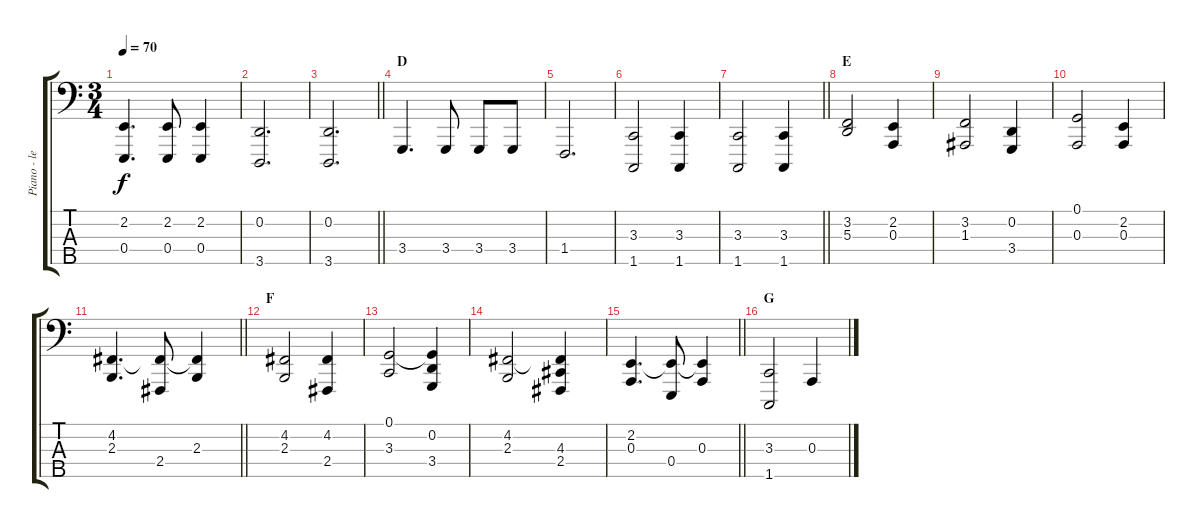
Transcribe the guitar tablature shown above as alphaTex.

\track ("Piano - left" "Piano - le") {instrument brightacousticpiano}
\staff {score tabs}
\tuning (G2 D2 A1 E1 B0) {hide}
\ts (3 4)
\tempo 70
\clef f4
\ks c
(2.2 0.4).4{d dy f} (2.2 0.4).8 (2.2 0.4).4 |
(0.2 3.5).2{d} |
\barLineRight lightlight
(0.2 3.5).2{d} |
\section ("" "D")
3.4.4{d} 3.4.8 3.4.8 3.4.8 |
1.4.2{d} |
(3.3 1.5).2 (3.3 1.5).4 |
\barLineRight lightlight
(3.3 1.5).2 (3.3 1.5).4 |
\section ("" "E")
(3.2 5.3).2 (2.2 0.3).4 |
(3.2 1.3).2 (0.2 3.4).4 |
(0.1 0.3).2 (2.2 0.3).4 |
\barLineRight lightlight
(4.2 2.3).4{d} (4.2{t} 2.4).8 (4.2{t} 2.3).4 |
\section ("" "F")
(4.2 2.3).2 (4.2 2.4).4 |
(0.1 3.3).2 (0.1{t} 0.2 3.4).4 |
(4.2 2.3).2 (4.2{t} 4.3 2.4).4 |
\barLineRight lightlight
(2.2 0.3).4{d} (2.2{t} 0.4).8 (2.2{t} 0.3).4 |
\section ("" "G")
(3.3 1.5).2 0.3.4
